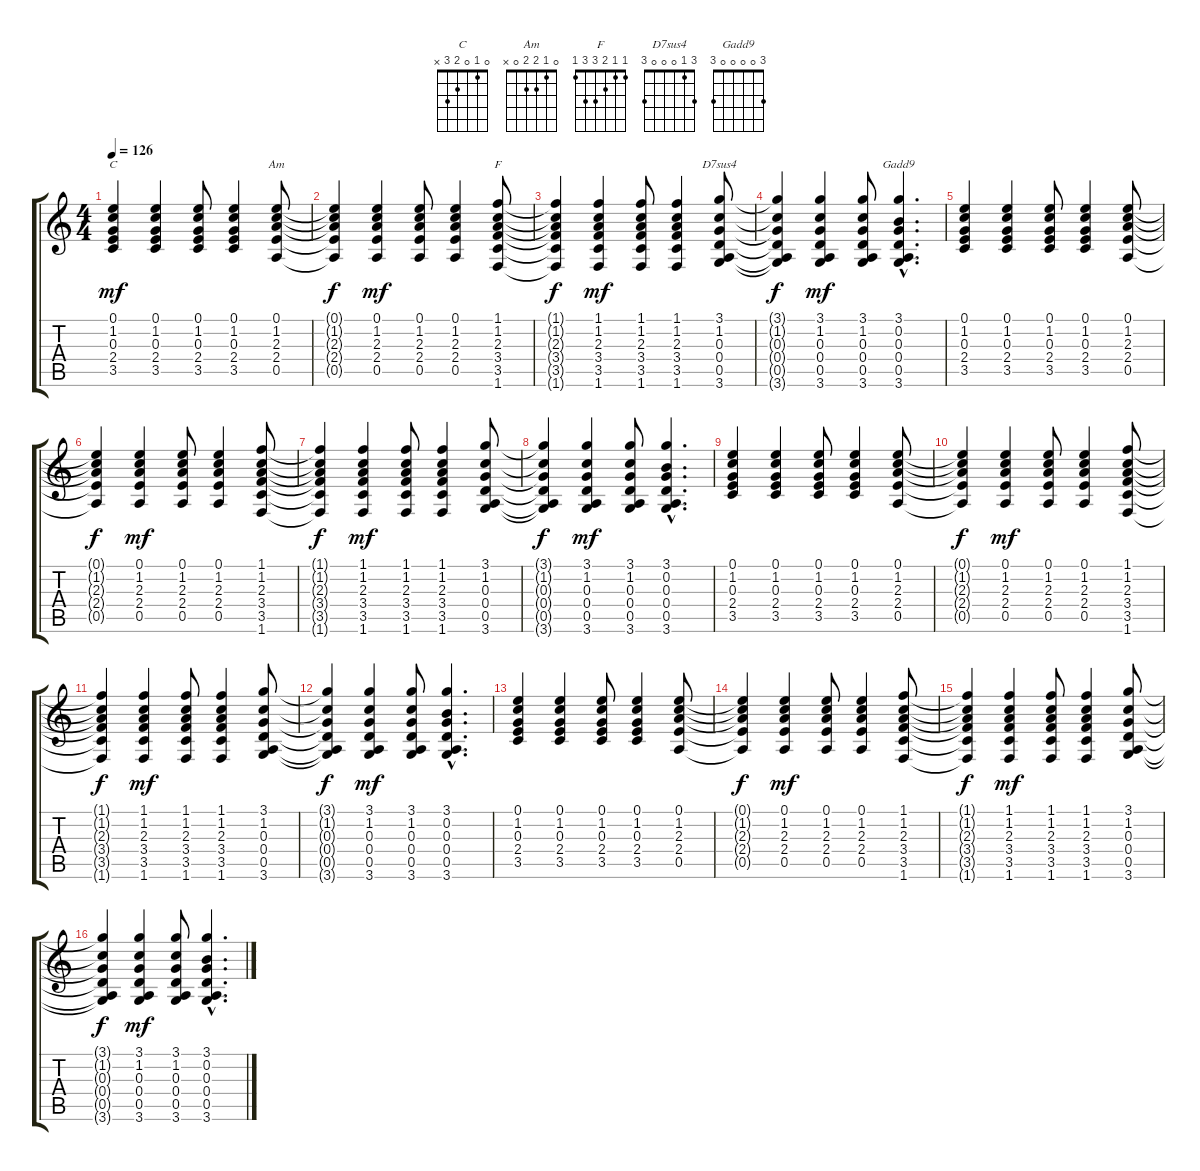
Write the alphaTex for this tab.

\track "" {instrument acousticguitarsteel}
\staff {score tabs}
\tuning (E4 B3 G3 D3 A2 E2) {hide}
\chord ("C" 0 1 0 2 3 x)
\chord ("Am" 0 1 2 2 0 x)
\chord ("F" 1 1 2 3 3 1)
\chord ("D7sus4" 3 1 0 0 0 3)
\chord ("Gadd9" 3 0 0 0 0 3)
\ts (4 4)
\tempo 126
\clef g2
\ks c
(0.1 1.2 0.3 2.4 3.5).4{ch "C" dy mf instrument acousticguitarsteel} (0.1 1.2 0.3 2.4 3.5).4 (0.1 1.2 0.3 2.4 3.5).8 (0.1 1.2 0.3 2.4 3.5).4 (0.1 1.2 2.3 2.4 0.5).8{ch "Am"} |
(0.1{t} 1.2{t} 2.3{t} 2.4{t} 0.5{t}).4{dy f} (0.1 1.2 2.3 2.4 0.5).4{dy mf} (0.1 1.2 2.3 2.4 0.5).8 (0.1 1.2 2.3 2.4 0.5).4 (1.1 1.2 2.3 3.4 3.5 1.6).8{ch "F"} |
(1.1{t} 1.2{t} 2.3{t} 3.4{t} 3.5{t} 1.6{t}).4{dy f} (1.1 1.2 2.3 3.4 3.5 1.6).4{dy mf} (1.1 1.2 2.3 3.4 3.5 1.6).8 (1.1 1.2 2.3 3.4 3.5 1.6).4 (3.1 1.2 0.3 0.4 0.5 3.6).8{ch "D7sus4"} |
(3.1{t} 1.2{t} 0.3{t} 0.4{t} 0.5{t} 3.6{t}).4{dy f} (3.1 1.2 0.3 0.4 0.5 3.6).4{dy mf} (3.1 1.2 0.3 0.4 0.5 3.6).8 (3.1{hac} 0.2{hac} 0.3{hac} 0.4{hac} 0.5{hac} 3.6{hac}).4{d ch "Gadd9"} |
(0.1 1.2 0.3 2.4 3.5).4 (0.1 1.2 0.3 2.4 3.5).4 (0.1 1.2 0.3 2.4 3.5).8 (0.1 1.2 0.3 2.4 3.5).4 (0.1 1.2 2.3 2.4 0.5).8 |
(0.1{t} 1.2{t} 2.3{t} 2.4{t} 0.5{t}).4{dy f} (0.1 1.2 2.3 2.4 0.5).4{dy mf} (0.1 1.2 2.3 2.4 0.5).8 (0.1 1.2 2.3 2.4 0.5).4 (1.1 1.2 2.3 3.4 3.5 1.6).8 |
(1.1{t} 1.2{t} 2.3{t} 3.4{t} 3.5{t} 1.6{t}).4{dy f} (1.1 1.2 2.3 3.4 3.5 1.6).4{dy mf} (1.1 1.2 2.3 3.4 3.5 1.6).8 (1.1 1.2 2.3 3.4 3.5 1.6).4 (3.1 1.2 0.3 0.4 0.5 3.6).8 |
(3.1{t} 1.2{t} 0.3{t} 0.4{t} 0.5{t} 3.6{t}).4{dy f} (3.1 1.2 0.3 0.4 0.5 3.6).4{dy mf} (3.1 1.2 0.3 0.4 0.5 3.6).8 (3.1{hac} 0.2{hac} 0.3{hac} 0.4{hac} 0.5{hac} 3.6{hac}).4{d} |
(0.1 1.2 0.3 2.4 3.5).4 (0.1 1.2 0.3 2.4 3.5).4 (0.1 1.2 0.3 2.4 3.5).8 (0.1 1.2 0.3 2.4 3.5).4 (0.1 1.2 2.3 2.4 0.5).8 |
(0.1{t} 1.2{t} 2.3{t} 2.4{t} 0.5{t}).4{dy f} (0.1 1.2 2.3 2.4 0.5).4{dy mf} (0.1 1.2 2.3 2.4 0.5).8 (0.1 1.2 2.3 2.4 0.5).4 (1.1 1.2 2.3 3.4 3.5 1.6).8 |
(1.1{t} 1.2{t} 2.3{t} 3.4{t} 3.5{t} 1.6{t}).4{dy f} (1.1 1.2 2.3 3.4 3.5 1.6).4{dy mf} (1.1 1.2 2.3 3.4 3.5 1.6).8 (1.1 1.2 2.3 3.4 3.5 1.6).4 (3.1 1.2 0.3 0.4 0.5 3.6).8 |
(3.1{t} 1.2{t} 0.3{t} 0.4{t} 0.5{t} 3.6{t}).4{dy f} (3.1 1.2 0.3 0.4 0.5 3.6).4{dy mf} (3.1 1.2 0.3 0.4 0.5 3.6).8 (3.1{hac} 0.2{hac} 0.3{hac} 0.4{hac} 0.5{hac} 3.6{hac}).4{d} |
(0.1 1.2 0.3 2.4 3.5).4 (0.1 1.2 0.3 2.4 3.5).4 (0.1 1.2 0.3 2.4 3.5).8 (0.1 1.2 0.3 2.4 3.5).4 (0.1 1.2 2.3 2.4 0.5).8 |
(0.1{t} 1.2{t} 2.3{t} 2.4{t} 0.5{t}).4{dy f} (0.1 1.2 2.3 2.4 0.5).4{dy mf} (0.1 1.2 2.3 2.4 0.5).8 (0.1 1.2 2.3 2.4 0.5).4 (1.1 1.2 2.3 3.4 3.5 1.6).8 |
(1.1{t} 1.2{t} 2.3{t} 3.4{t} 3.5{t} 1.6{t}).4{dy f} (1.1 1.2 2.3 3.4 3.5 1.6).4{dy mf} (1.1 1.2 2.3 3.4 3.5 1.6).8 (1.1 1.2 2.3 3.4 3.5 1.6).4 (3.1 1.2 0.3 0.4 0.5 3.6).8 |
(3.1{t} 1.2{t} 0.3{t} 0.4{t} 0.5{t} 3.6{t}).4{dy f} (3.1 1.2 0.3 0.4 0.5 3.6).4{dy mf} (3.1 1.2 0.3 0.4 0.5 3.6).8 (3.1{hac} 0.2{hac} 0.3{hac} 0.4{hac} 0.5{hac} 3.6{hac}).4{d}
